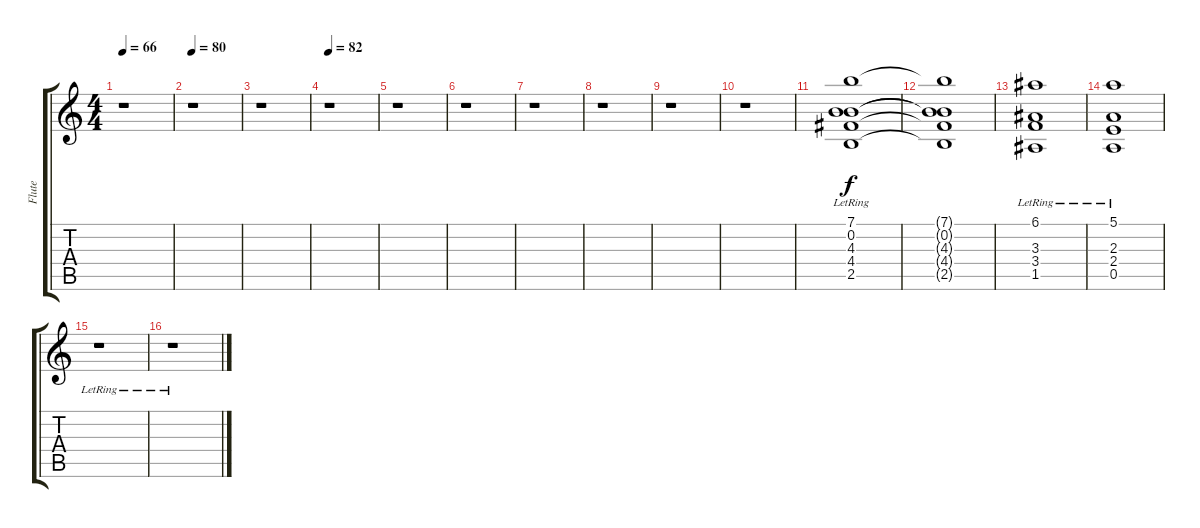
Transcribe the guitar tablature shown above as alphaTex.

\track ("Flute" "Flute") {instrument flute}
\staff {score tabs}
\tuning (E5 B4 G4 D4 A3 E3) {hide}
\ts (4 4)
\tempo 66
\clef g2
\ks c
r.1{dy f} |
\tempo 80
r.1 |
r.1 |
\tempo 82
r.1 |
r.1 |
r.1 |
r.1 |
r.1 |
r.1 |
r.1 |
(7.1 0.2{lr} 4.3{lr} 4.4{lr} 2.5{lr}).1{volume 10 instrument choiraahs} |
(7.1{t} 0.2{t} 4.3{t} 4.4{t} 2.5{t}).1 |
(6.1 3.3{lr} 3.4 1.5{lr}).1 |
(5.1 2.3{lr} 2.4{lr} 0.5{lr}).1 |
r.1 |
r.1
